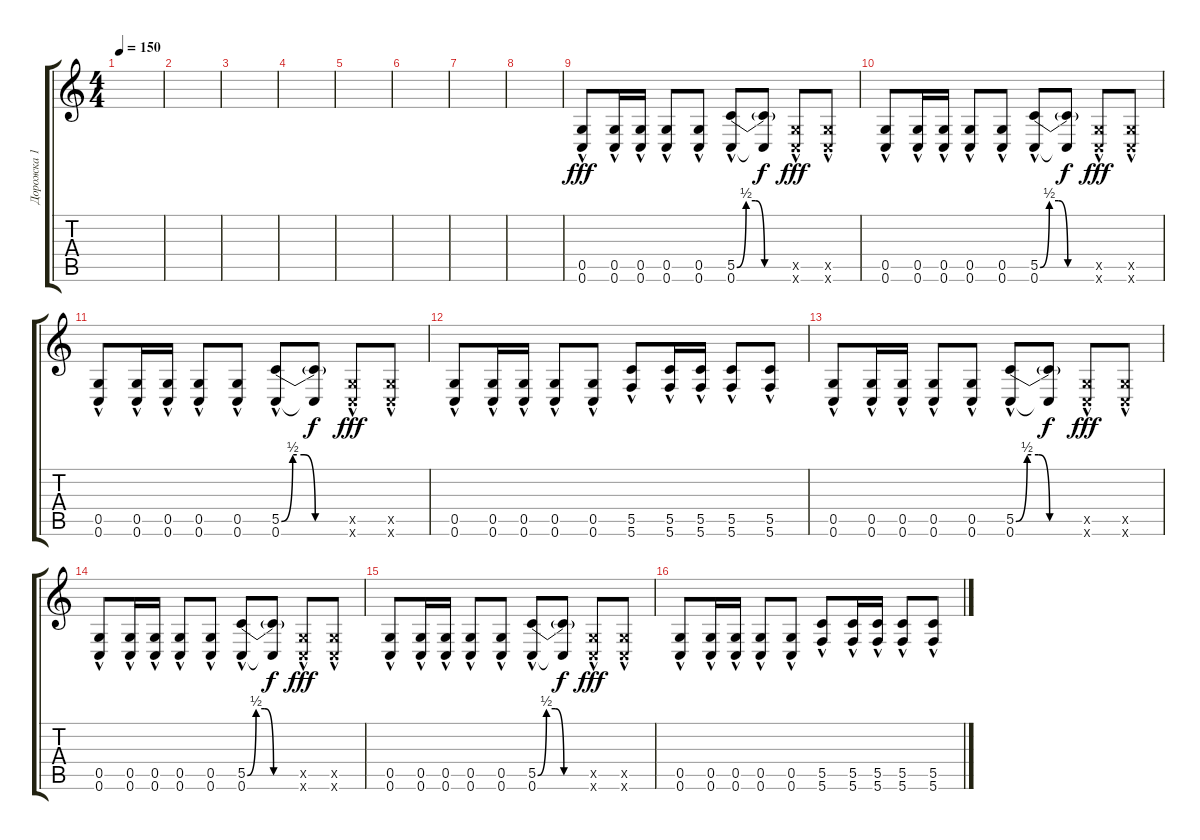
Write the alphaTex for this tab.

\track ("Дорожка 1" "Дорожка 1") {instrument overdrivenguitar}
\staff {score tabs}
\tuning (D4 A3 F3 C3 G2 C2) {hide}
\ts (4 4)
\tempo 150
\clef g2
\ks c
|
|
|
|
|
|
|
|
(0.5{hac} 0.6{hac}).8{dy fff} (0.5{hac} 0.6{hac}).16 (0.5{hac} 0.6{hac}).16 (0.5{hac} 0.6{hac}).8 (0.5{hac} 0.6{hac}).8 (5.5{be (custom 0 0 10 2 20 2 30 0 60 0) hac} 0.6{hac}).8 (5.5{t} 0.6{t}).8{dy f} (0.5{hac x} 0.6{hac x}).8{dy fff} (0.5{hac x} 0.6{hac x}).8 |
(0.5{hac} 0.6{hac}).8 (0.5{hac} 0.6{hac}).16 (0.5{hac} 0.6{hac}).16 (0.5{hac} 0.6{hac}).8 (0.5{hac} 0.6{hac}).8 (5.5{be (custom 0 0 10 2 20 2 30 0 60 0) hac} 0.6{hac}).8 (5.5{t} 0.6{t}).8{dy f} (0.5{hac x} 0.6{hac x}).8{dy fff} (0.5{hac x} 0.6{hac x}).8 |
(0.5{hac} 0.6{hac}).8 (0.5{hac} 0.6{hac}).16 (0.5{hac} 0.6{hac}).16 (0.5{hac} 0.6{hac}).8 (0.5{hac} 0.6{hac}).8 (5.5{be (custom 0 0 10 2 20 2 30 0 60 0) hac} 0.6{hac}).8 (5.5{t} 0.6{t}).8{dy f} (0.5{hac x} 0.6{hac x}).8{dy fff} (0.5{hac x} 0.6{hac x}).8 |
(0.5{hac} 0.6{hac}).8 (0.5{hac} 0.6{hac}).16 (0.5{hac} 0.6{hac}).16 (0.5{hac} 0.6{hac}).8 (0.5{hac} 0.6{hac}).8 (5.5{hac} 5.6{hac}).8 (5.5{hac} 5.6{hac}).16 (5.5{hac} 5.6{hac}).16 (5.5{hac} 5.6{hac}).8 (5.5{hac} 5.6{hac}).8 |
(0.5{hac} 0.6{hac}).8 (0.5{hac} 0.6{hac}).16 (0.5{hac} 0.6{hac}).16 (0.5{hac} 0.6{hac}).8 (0.5{hac} 0.6{hac}).8 (5.5{be (custom 0 0 10 2 20 2 30 0 60 0) hac} 0.6{hac}).8 (5.5{t} 0.6{t}).8{dy f} (0.5{hac x} 0.6{hac x}).8{dy fff} (0.5{hac x} 0.6{hac x}).8 |
(0.5{hac} 0.6{hac}).8 (0.5{hac} 0.6{hac}).16 (0.5{hac} 0.6{hac}).16 (0.5{hac} 0.6{hac}).8 (0.5{hac} 0.6{hac}).8 (5.5{be (custom 0 0 10 2 20 2 30 0 60 0) hac} 0.6{hac}).8 (5.5{t} 0.6{t}).8{dy f} (0.5{hac x} 0.6{hac x}).8{dy fff} (0.5{hac x} 0.6{hac x}).8 |
(0.5{hac} 0.6{hac}).8 (0.5{hac} 0.6{hac}).16 (0.5{hac} 0.6{hac}).16 (0.5{hac} 0.6{hac}).8 (0.5{hac} 0.6{hac}).8 (5.5{be (custom 0 0 10 2 20 2 30 0 60 0) hac} 0.6{hac}).8 (5.5{t} 0.6{t}).8{dy f} (0.5{hac x} 0.6{hac x}).8{dy fff} (0.5{hac x} 0.6{hac x}).8 |
(0.5{hac} 0.6{hac}).8 (0.5{hac} 0.6{hac}).16 (0.5{hac} 0.6{hac}).16 (0.5{hac} 0.6{hac}).8 (0.5{hac} 0.6{hac}).8 (5.5{hac} 5.6{hac}).8 (5.5{hac} 5.6{hac}).16 (5.5{hac} 5.6{hac}).16 (5.5{hac} 5.6{hac}).8 (5.5{hac} 5.6{hac}).8
